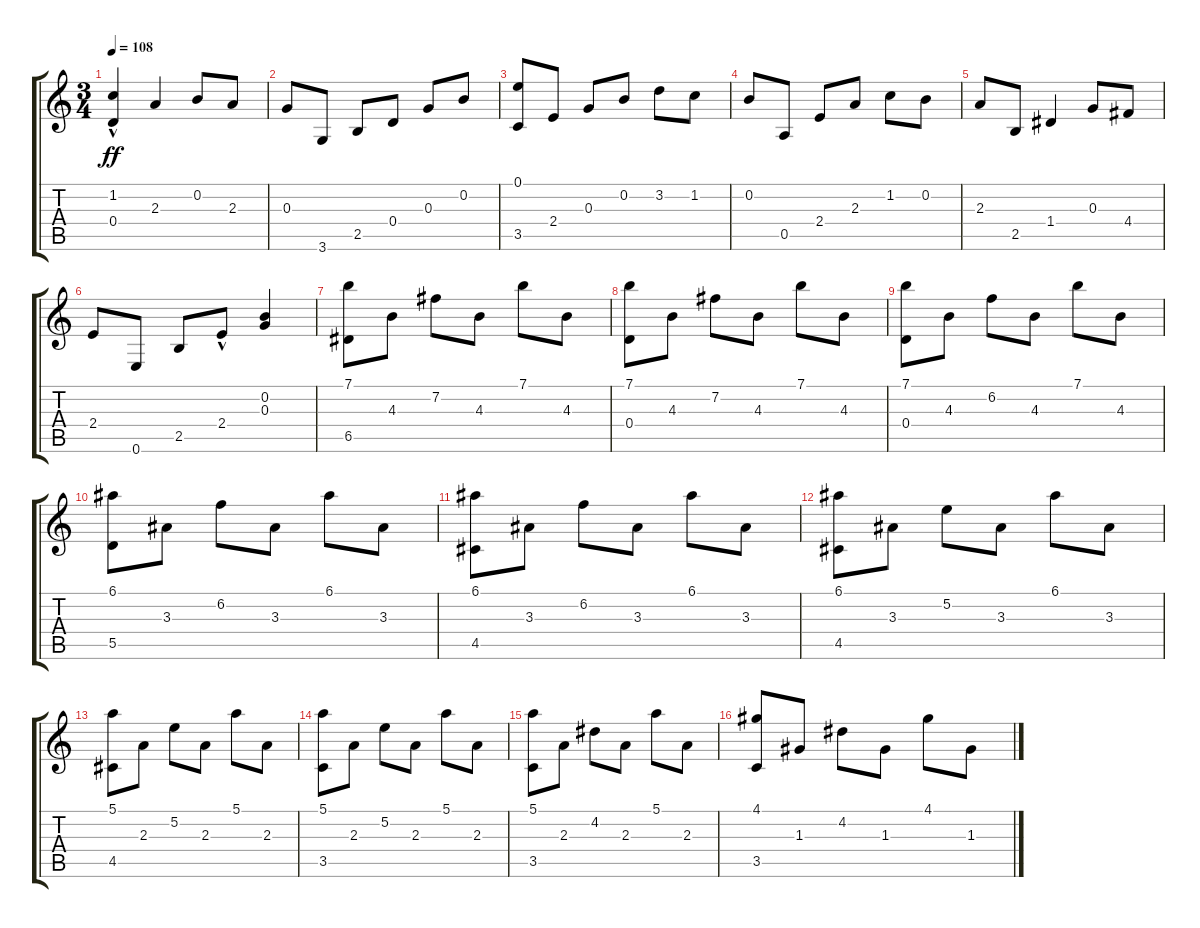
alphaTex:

\track "" {instrument acousticguitarnylon}
\staff {score tabs}
\tuning (E4 B3 G3 D3 A2 E2) {hide}
\ts (3 4)
\tempo 108
\clef g2
\ks c
(1.2 0.4{hac}).4{dy ff} 2.3.4 0.2.8 2.3.8 |
0.3.8 3.6.8 2.5.8 0.4.8 0.3.8 0.2.8 |
(0.1 3.5).8 2.4.8 0.3.8 0.2.8 3.2.8 1.2.8 |
0.2.8 0.5.8 2.4.8 2.3.8 1.2.8 0.2.8 |
2.3.8 2.5.8 1.4.4 0.3.8 4.4.8 |
2.4.8 0.6.8 2.5.8 2.4{hac}.8 (0.2 0.3).4 |
(7.1 6.5).8 4.3.8 7.2.8 4.3.8 7.1.8 4.3.8 |
(7.1 0.4).8 4.3.8 7.2.8 4.3.8 7.1.8 4.3.8 |
(7.1 0.4).8 4.3.8 6.2.8 4.3.8 7.1.8 4.3.8 |
(6.1 5.5).8 3.3.8 6.2.8 3.3.8 6.1.8 3.3.8 |
(6.1 4.5).8 3.3.8 6.2.8 3.3.8 6.1.8 3.3.8 |
(6.1 4.5).8 3.3.8 5.2.8 3.3.8 6.1.8 3.3.8 |
(5.1 4.5).8 2.3.8 5.2.8 2.3.8 5.1.8 2.3.8 |
(5.1 3.5).8 2.3.8 5.2.8 2.3.8 5.1.8 2.3.8 |
(5.1 3.5).8 2.3.8 4.2.8 2.3.8 5.1.8 2.3.8 |
(4.1 3.5).8 1.3.8 4.2.8 1.3.8 4.1.8 1.3.8
